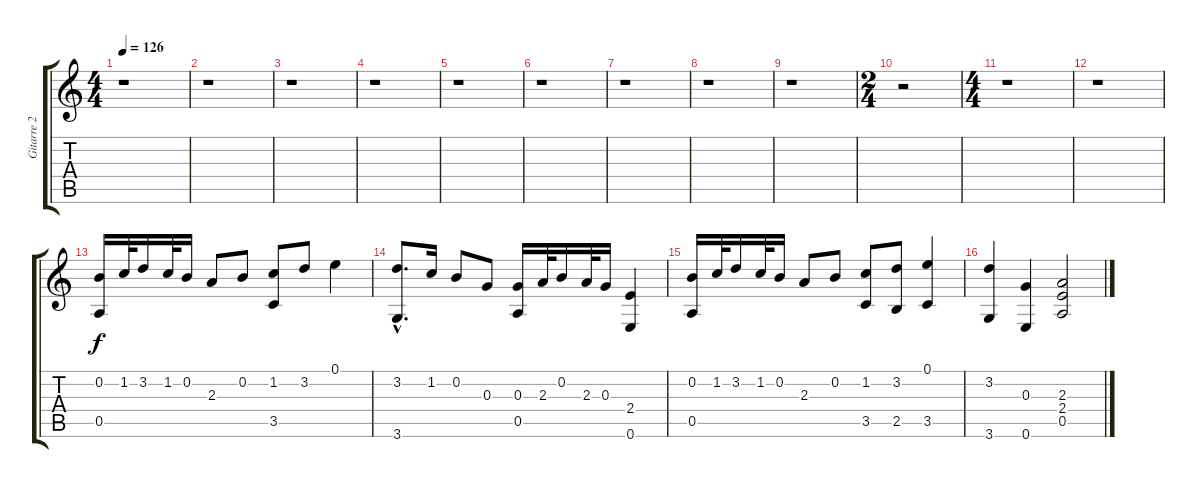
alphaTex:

\track ("Gitarre 2" "Gitarre 2") {instrument acousticguitarsteel}
\staff {score tabs}
\tuning (E4 B3 G3 D3 A2 E2) {hide}
\ts (4 4)
\tempo 126
\clef g2
\ks c
r.1{dy f} |
r.1 |
r.1 |
r.1 |
r.1 |
r.1 |
r.1 |
r.1 |
r.1 |
\ts (2 4)
r.2 |
\ts (4 4)
r.1 |
r.1 |
(0.2 0.5).16 1.2.32 3.2.16 1.2.32 0.2.16 2.3.8 0.2.8 (1.2 3.5).8 3.2.8 0.1.4 |
(3.2{hac} 3.6).8{d} 1.2.16 0.2.8 0.3.8 (0.3 0.5).16 2.3.32 0.2.16 2.3.32 0.3.16 (2.4 0.6).4 |
(0.2 0.5).16 1.2.32 3.2.16 1.2.32 0.2.16 2.3.8 0.2.8 (1.2 3.5).8 (3.2 2.5).8 (0.1 3.5).4 |
(3.2 3.6).4 (0.3 0.6).4 (2.3 2.4 0.5).2
